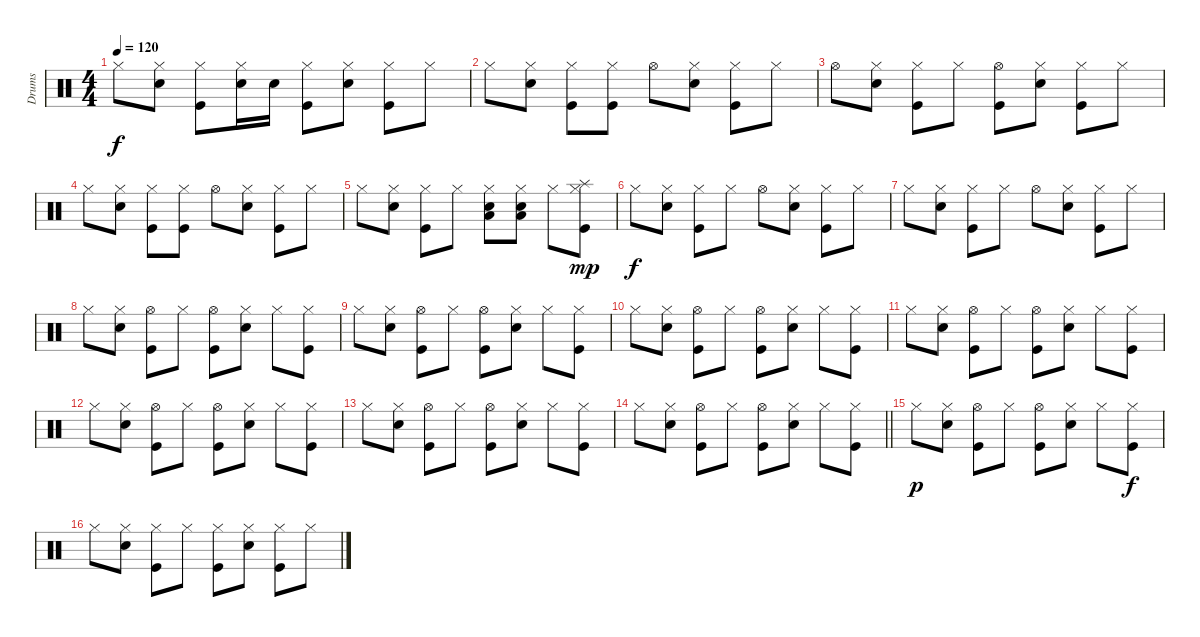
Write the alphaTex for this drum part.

\track ("Drums" "Drums") {instrument percussion}
\staff {score}
\articulation defaults
\ts (4 4)
\tempo 120
\clef neutral
\ks c "Hi-Hat (closed)".8{dy f}
("Hi-Hat (closed)" "Snare (hit) 2").8 ("Hi-Hat (closed)" "Kick (hit)").8 ("Hi-Hat (closed)" "Snare (hit) 2").16 "Snare (hit) 2".16 ("Hi-Hat (closed)" "Kick (hit)").8 ("Hi-Hat (closed)" "Snare (hit) 2").8 ("Hi-Hat (closed)" "Kick (hit)").8 "Hi-Hat (closed)".8 |
"Hi-Hat (closed)".8 ("Hi-Hat (closed)" "Snare (hit) 2").8 ("Hi-Hat (closed)" "Kick (hit)").8 ("Hi-Hat (closed)" "Kick (hit)").8 "Hi-Hat (open)".8 ("Hi-Hat (closed)" "Snare (hit) 2").8 ("Hi-Hat (closed)" "Kick (hit)").8 "Hi-Hat (closed)".8 |
"Hi-Hat (open)".8 ("Hi-Hat (closed)" "Snare (hit) 2").8 ("Hi-Hat (closed)" "Kick (hit)").8 "Hi-Hat (closed)".8 ("Hi-Hat (open)" "Kick (hit)").8 ("Hi-Hat (closed)" "Snare (hit) 2").8 ("Hi-Hat (closed)" "Kick (hit)").8 "Hi-Hat (closed)".8 |
"Hi-Hat (closed)".8 ("Hi-Hat (closed)" "Snare (hit) 2").8 ("Hi-Hat (closed)" "Kick (hit)").8 ("Hi-Hat (closed)" "Kick (hit)").8 "Hi-Hat (open)".8 ("Hi-Hat (closed)" "Snare (hit) 2").8 ("Hi-Hat (closed)" "Kick (hit)").8 "Hi-Hat (closed)".8 |
"Hi-Hat (closed)".8 ("Hi-Hat (closed)" "Snare (hit) 2").8 ("Hi-Hat (closed)" "Kick (hit)").8 "Hi-Hat (closed)".8 ("Hi-Hat (closed)" "Snare (hit) 2" "Low Floor Tom (hit)").8 ("Hi-Hat (closed)" "Snare (hit) 2" "Low Floor Tom (hit)").8 "Hi-Hat (closed)".8 ("Hi-Hat (closed)" "Splash (hit)" "Kick (hit)").8{dy mp} |
"Hi-Hat (closed)".8{dy f} ("Hi-Hat (closed)" "Snare (hit) 2").8 ("Hi-Hat (closed)" "Kick (hit)").8 "Hi-Hat (closed)".8 "Hi-Hat (open)".8 ("Hi-Hat (closed)" "Snare (hit) 2").8 ("Hi-Hat (closed)" "Kick (hit)").8 "Hi-Hat (closed)".8 |
"Hi-Hat (closed)".8 ("Hi-Hat (closed)" "Snare (hit) 2").8 ("Hi-Hat (closed)" "Kick (hit)").8 "Hi-Hat (closed)".8 "Hi-Hat (open)".8 ("Hi-Hat (closed)" "Snare (hit) 2").8 ("Hi-Hat (closed)" "Kick (hit)").8 "Hi-Hat (closed)".8 |
"Hi-Hat (closed)".8 ("Hi-Hat (closed)" "Snare (hit) 2").8 ("Hi-Hat (open)" "Kick (hit)").8 "Hi-Hat (closed)".8 ("Hi-Hat (open)" "Kick (hit)").8 ("Hi-Hat (closed)" "Snare (hit) 2").8 "Hi-Hat (closed)".8 ("Hi-Hat (closed)" "Kick (hit)").8 |
"Hi-Hat (closed)".8 ("Hi-Hat (closed)" "Snare (hit) 2").8 ("Hi-Hat (open)" "Kick (hit)").8 "Hi-Hat (closed)".8 ("Hi-Hat (open)" "Kick (hit)").8 ("Hi-Hat (closed)" "Snare (hit) 2").8 "Hi-Hat (closed)".8 ("Hi-Hat (closed)" "Kick (hit)").8 |
"Hi-Hat (closed)".8 ("Hi-Hat (closed)" "Snare (hit) 2").8 ("Hi-Hat (open)" "Kick (hit)").8 "Hi-Hat (closed)".8 ("Hi-Hat (open)" "Kick (hit)").8 ("Hi-Hat (closed)" "Snare (hit) 2").8 "Hi-Hat (closed)".8 ("Hi-Hat (closed)" "Kick (hit)").8 |
"Hi-Hat (closed)".8 ("Hi-Hat (closed)" "Snare (hit) 2").8 ("Hi-Hat (open)" "Kick (hit)").8 "Hi-Hat (closed)".8 ("Hi-Hat (open)" "Kick (hit)").8 ("Hi-Hat (closed)" "Snare (hit) 2").8 "Hi-Hat (closed)".8 ("Hi-Hat (closed)" "Kick (hit)").8 |
"Hi-Hat (closed)".8 ("Hi-Hat (closed)" "Snare (hit) 2").8 ("Hi-Hat (open)" "Kick (hit)").8 "Hi-Hat (closed)".8 ("Hi-Hat (open)" "Kick (hit)").8 ("Hi-Hat (closed)" "Snare (hit) 2").8 "Hi-Hat (closed)".8 ("Hi-Hat (closed)" "Kick (hit)").8 |
"Hi-Hat (closed)".8 ("Hi-Hat (closed)" "Snare (hit) 2").8 ("Hi-Hat (open)" "Kick (hit)").8 "Hi-Hat (closed)".8 ("Hi-Hat (open)" "Kick (hit)").8 ("Hi-Hat (closed)" "Snare (hit) 2").8 "Hi-Hat (closed)".8 ("Hi-Hat (closed)" "Kick (hit)").8 |
\barLineRight lightlight "Hi-Hat (closed)".8
("Hi-Hat (closed)" "Snare (hit) 2").8 ("Hi-Hat (open)" "Kick (hit)").8 "Hi-Hat (closed)".8 ("Hi-Hat (open)" "Kick (hit)").8 ("Hi-Hat (closed)" "Snare (hit) 2").8 "Hi-Hat (closed)".8 ("Hi-Hat (closed)" "Kick (hit)").8 |
"Hi-Hat (closed)".8{dy p} ("Hi-Hat (closed)" "Snare (hit) 2").8 ("Hi-Hat (open)" "Kick (hit)").8 "Hi-Hat (closed)".8 ("Hi-Hat (open)" "Kick (hit)").8 ("Hi-Hat (closed)" "Snare (hit) 2").8 "Hi-Hat (closed)".8 ("Hi-Hat (closed)" "Kick (hit)").8{dy f} |
"Hi-Hat (closed)".8 ("Hi-Hat (closed)" "Snare (hit) 2").8 ("Hi-Hat (closed)" "Kick (hit)").8 "Hi-Hat (closed)".8 ("Hi-Hat (closed)" "Kick (hit)").8 ("Hi-Hat (closed)" "Snare (hit) 2").8 ("Hi-Hat (closed)" "Kick (hit)").8 "Hi-Hat (closed)".8
